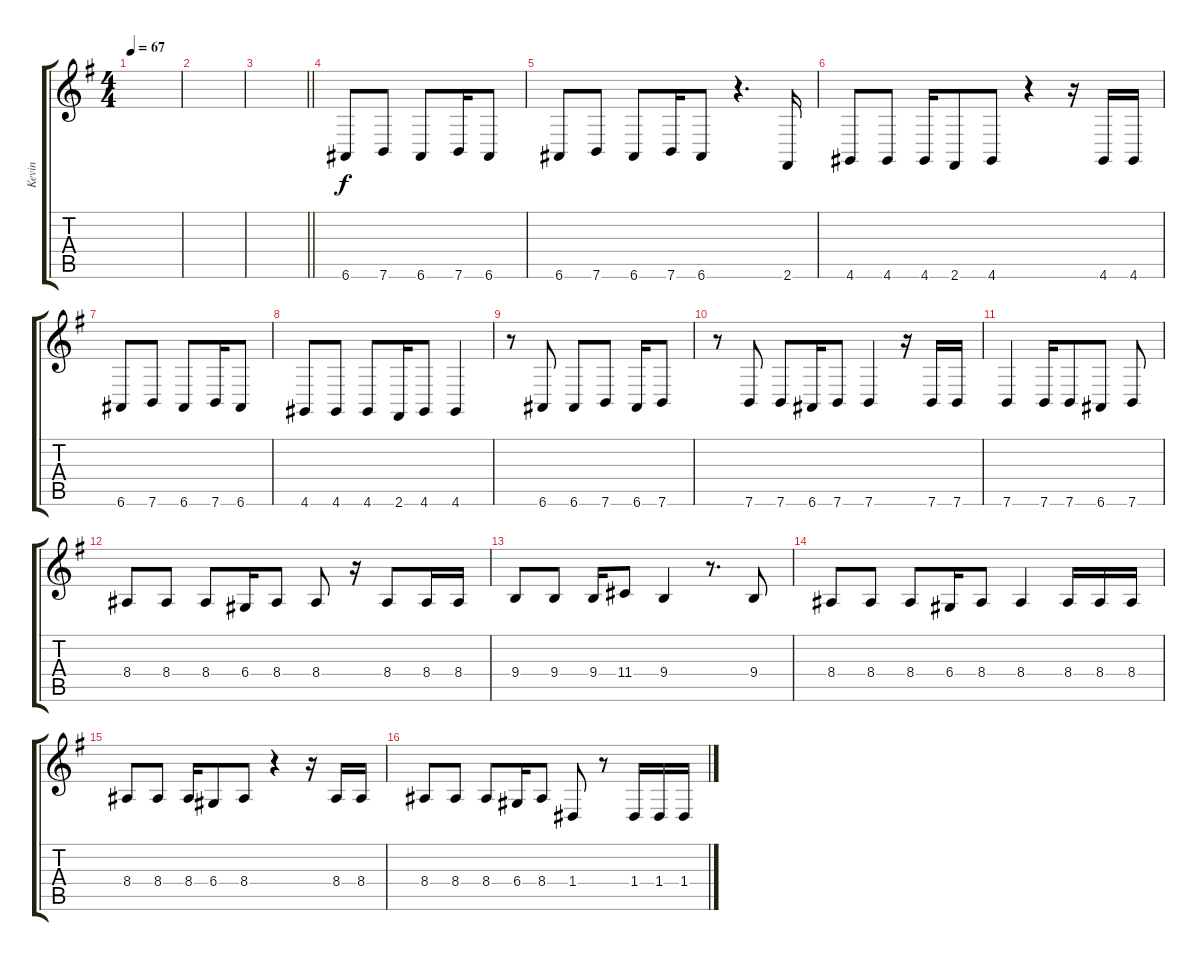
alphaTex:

\track ("Kevin" "Kevin") {instrument tenorsax}
\staff {score tabs}
\tuning (E4 B3 G3 D3 A2 E2) {hide}
\ts (4 4)
\tempo 67
\clef g2
\ks g
|
|
\barLineRight lightlight
|
6.6.8 7.6.8 6.6.8 7.6.16 6.6.8 |
6.6.8 7.6.8 6.6.8 7.6.16 6.6.8 r.4{d} 2.6.16 |
4.6.8 4.6.8 4.6.16 2.6.8 4.6.8 r.4 r.16 4.6.16 4.6.16 |
6.6.8 7.6.8 6.6.8 7.6.16 6.6.8 |
4.6.8 4.6.8 4.6.8 2.6.16 4.6.8 4.6.4 |
r.8 6.6.8 6.6.8 7.6.8 6.6.16 7.6.8 |
r.8 7.6.8 7.6.8 6.6.16 7.6.8 7.6.4 r.16 7.6.16 7.6.16 |
7.6.4 7.6.16 7.6.8 6.6.8 7.6.8 |
8.4.8 8.4.8 8.4.8 6.4.16 8.4.8 8.4.8 r.16 8.4.8 8.4.16 8.4.16 |
9.4.8 9.4.8 9.4.16 11.4.8 9.4.4 r.8{d} 9.4.8 |
8.4.8 8.4.8 8.4.8 6.4.16 8.4.8 8.4.4 8.4.16 8.4.16 8.4.16 |
8.4.8 8.4.8 8.4.16 6.4.8 8.4.8 r.4 r.16 8.4.16 8.4.16 |
8.4.8 8.4.8 8.4.8 6.4.16 8.4.8 1.4.8 r.8 1.4.16 1.4.16 1.4.16
